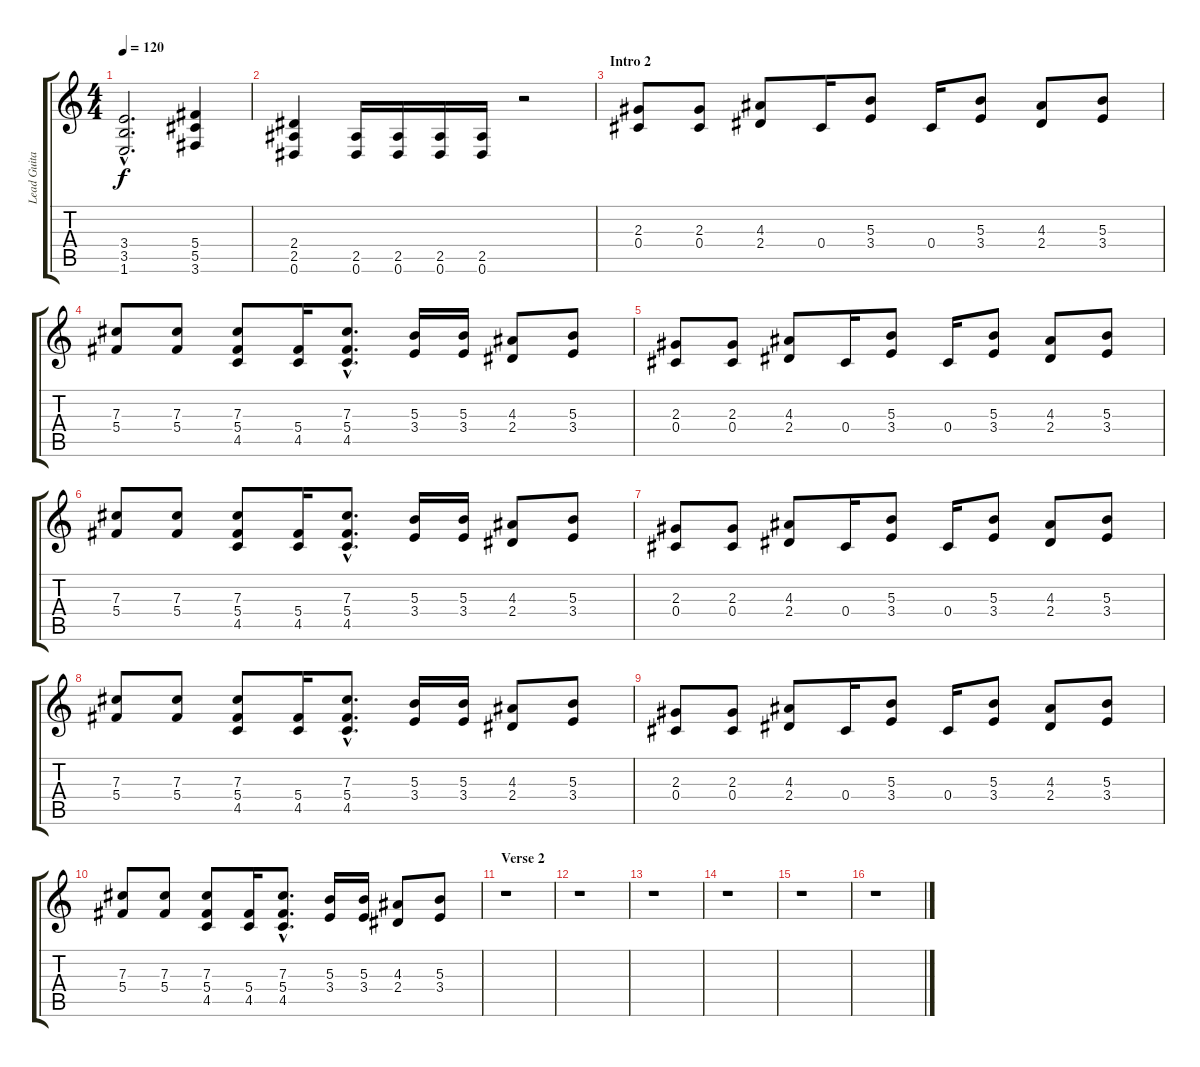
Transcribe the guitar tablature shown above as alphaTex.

\track ("Lead Guitar" "Lead Guita") {instrument distortionguitar}
\staff {score tabs}
\tuning (Eb4 Bb3 Gb3 Db3 Ab2 Eb2) {hide}
\ts (4 4)
\tempo 120
\clef g2
\ks c
(3.4{hac} 3.5{hac} 1.6{hac}).2{d dy f} (5.4 5.5 3.6).4 |
(2.4 2.5 0.6).4 (2.5 0.6).16 (2.5 0.6).16 (2.5 0.6).16 (2.5 0.6).16 r.2 |
\section ("" "Intro 2")
(2.3 0.4).8 (2.3 0.4).8 (4.3 2.4).8 0.4.16 (5.3 3.4).8 0.4.16 (5.3 3.4).8 (4.3 2.4).8 (5.3 3.4).8 |
(7.3 5.4).8 (7.3 5.4).8 (7.3 5.4 4.5).8 (5.4 4.5).16 (7.3{hac} 5.4{hac} 4.5{hac}).8{d} (5.3 3.4).16 (5.3 3.4).16 (4.3 2.4).8 (5.3 3.4).8 |
(2.3 0.4).8 (2.3 0.4).8 (4.3 2.4).8 0.4.16 (5.3 3.4).8 0.4.16 (5.3 3.4).8 (4.3 2.4).8 (5.3 3.4).8 |
(7.3 5.4).8 (7.3 5.4).8 (7.3 5.4 4.5).8 (5.4 4.5).16 (7.3{hac} 5.4{hac} 4.5{hac}).8{d} (5.3 3.4).16 (5.3 3.4).16 (4.3 2.4).8 (5.3 3.4).8 |
(2.3 0.4).8 (2.3 0.4).8 (4.3 2.4).8 0.4.16 (5.3 3.4).8 0.4.16 (5.3 3.4).8 (4.3 2.4).8 (5.3 3.4).8 |
(7.3 5.4).8 (7.3 5.4).8 (7.3 5.4 4.5).8 (5.4 4.5).16 (7.3{hac} 5.4{hac} 4.5{hac}).8{d} (5.3 3.4).16 (5.3 3.4).16 (4.3 2.4).8 (5.3 3.4).8 |
(2.3 0.4).8 (2.3 0.4).8 (4.3 2.4).8 0.4.16 (5.3 3.4).8 0.4.16 (5.3 3.4).8 (4.3 2.4).8 (5.3 3.4).8 |
(7.3 5.4).8 (7.3 5.4).8 (7.3 5.4 4.5).8 (5.4 4.5).16 (7.3{hac} 5.4{hac} 4.5{hac}).8{d} (5.3 3.4).16 (5.3 3.4).16 (4.3 2.4).8 (5.3 3.4).8 |
\section ("" "Verse 2")
r.1 |
r.1 |
r.1 |
r.1 |
r.1 |
r.1
